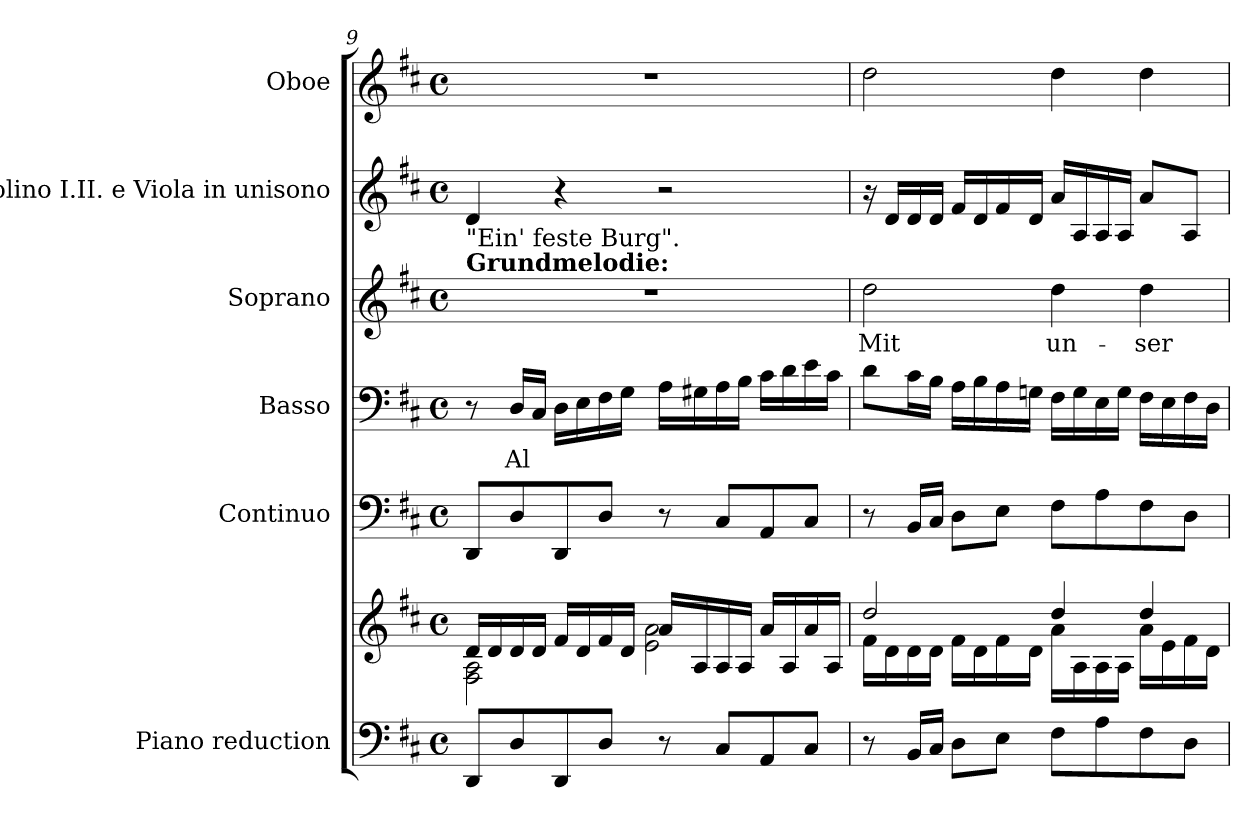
**kern	**kern	**kern	**kern	**text	**kern	**text	**kern	**kern
*part6	*part6	*part5	*part4	*part4	*part3	*part3	*part2	*part1
*staff7	*staff6	*staff5	*staff4	*staff4	*staff3	*staff3	*staff2	*staff1
*I"Piano reduction	*	*I"Continuo	*I"Basso	*	*I"Soprano	*	*I"Violino I.II. e Viola in unisono	*I"Oboe
*I'Pno	*	*	*	*	*	*	*	*I'Ob
*clefF4	*clefG2	*clefF4	*clefF4	*	*clefG2	*	*clefG2	*clefG2
*k[f#c#]	*k[f#c#]	*k[f#c#]	*k[f#c#]	*	*k[f#c#]	*	*k[f#c#]	*k[f#c#]
*M4/4	*M4/4	*M4/4	*M4/4	*	*M4/4	*	*M4/4	*M4/4
*met(c)	*met(c)	*met(c)	*met(c)	*	*met(c)	*	*met(c)	*met(c)
=9	=9	=9	=9	=9	=9	=9	=9	=9
*	*^	*	*	*	*	*	*	*
!	!	!	!	!	!	!LO:TX:a:B:t=Grundmelodie&colon;	!	!	!
!	!	!	!	!	!	!LO:TX:a:t="Ein' feste Burg".	!	!	!
8DD/L	16d/LL	2F#\ 2A\	8DD/L	8r	.	1r	.	4d/	1r
.	16d/	.	.	.	.	.	.	.	.
!	!	!	!	!	!LO:LY:b	!	!	!	!
8D/	16d/	.	8D/	16D/LL	Al	.	.	.	.
.	16d/JJ	.	.	16C#/JJ	.	.	.	.	.
8DD/	16f#/LL	.	8DD/	16D\LL	.	.	.	4r	.
.	16d/	.	.	16E\	.	.	.	.	.
8D/J	16f#/	.	8D/J	16F#\	.	.	.	.	.
.	16d/JJ	.	.	16G\JJ	.	.	.	.	.
8r	16a/LL	2e\ 2a\	8r	16A\LL	.	.	.	2r	.
.	16A/	.	.	16G#X\	.	.	.	.	.
8C#/L	16A/	.	8C#/L	16A\	.	.	.	.	.
.	16A/JJ	.	.	16B\JJ	.	.	.	.	.
8AA/	16a/LL	.	8AA/	16c#\LL	.	.	.	.	.
.	16A/	.	.	16d\	.	.	.	.	.
8C#/J	16a/	.	8C#/J	16e\	.	.	.	.	.
.	16A/JJ	.	.	16c#\JJ	.	.	.	.	.
=10	=10	=10	=10	=10	=10	=10	=10	=10	=10
!	!	!	!	!	!	!	!LO:LY:b	!	!
8r	2dd/	16f#\LL	8r	8d\L	.	2dd\	Mit	16r	2dd\
.	.	16d\	.	.	.	.	.	16d/LL	.
16BB/LL	.	16d\	16BB/LL	16c#\L	.	.	.	16d/	.
16C#/JJ	.	16d\JJ	16C#/JJ	16B\JJ	.	.	.	16d/JJ	.
8D\L	.	16f#\LL	8D\L	16A\LL	.	.	.	16f#/LL	.
.	.	16d\	.	16B\	.	.	.	16d/	.
8E\J	.	16f#\	8E\J	16A\	.	.	.	16f#/	.
.	.	16d\JJ	.	16Gn\JJ	.	.	.	16d/JJ	.
!	!	!	!	!	!	!	!LO:LY:b	!	!
8F#\L	4dd/	16a\LL	8F#\L	16F#\LL	.	4dd\	un-	16a/LL	4dd\
.	.	16A\	.	16G\	.	.	.	16A/	.
8A\	.	16A\	8A\	16E\	.	.	.	16A/	.
.	.	16A\JJ	.	16G\JJ	.	.	.	16A/JJ	.
!	!	!	!	!	!	!	!LO:LY:b	!	!
8F#\	4dd/	16a\LL	8F#\	16F#\LL	.	4dd\	-ser	8a/L	4dd\
.	.	16e\	.	16E\	.	.	.	.	.
8D\J	.	16f#\	8D\J	16F#\	.	.	.	8A/J	.
.	.	16d\JJ	.	16D\JJ	.	.	.	.	.
*	*v	*v	*	*	*	*	*	*	*
=	=	=	=	=	=	=	=	=
*-	*-	*-	*-	*-	*-	*-	*-	*-
